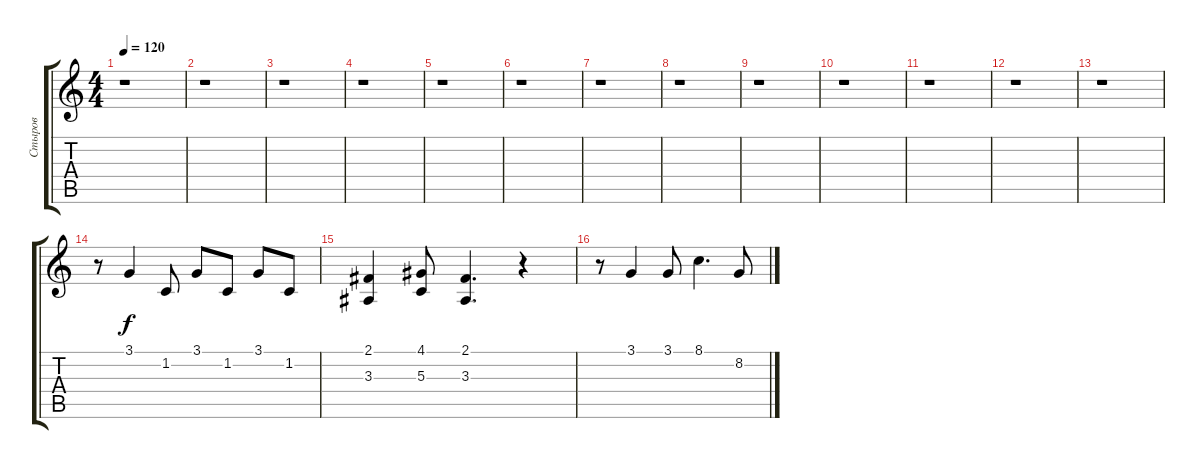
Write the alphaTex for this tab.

\track ("Стыров" "Стыров") {instrument lead6voice}
\staff {score tabs}
\tuning (E4 B3 G3 D3 A2 E2) {hide}
\ts (4 4)
\tempo 120
\clef g2
\ks c
r.1{dy f} |
r.1 |
r.1 |
r.1 |
r.1 |
r.1 |
r.1 |
r.1 |
r.1 |
r.1 |
r.1 |
r.1 |
r.1 |
r.8 3.1.4 1.2.8 3.1.8 1.2.8 3.1.8 1.2.8 |
(2.1 3.3).4 (4.1 5.3).8 (2.1 3.3).4{d} r.4 |
r.8 3.1.4 3.1.8 8.1.4{d} 8.2.8
